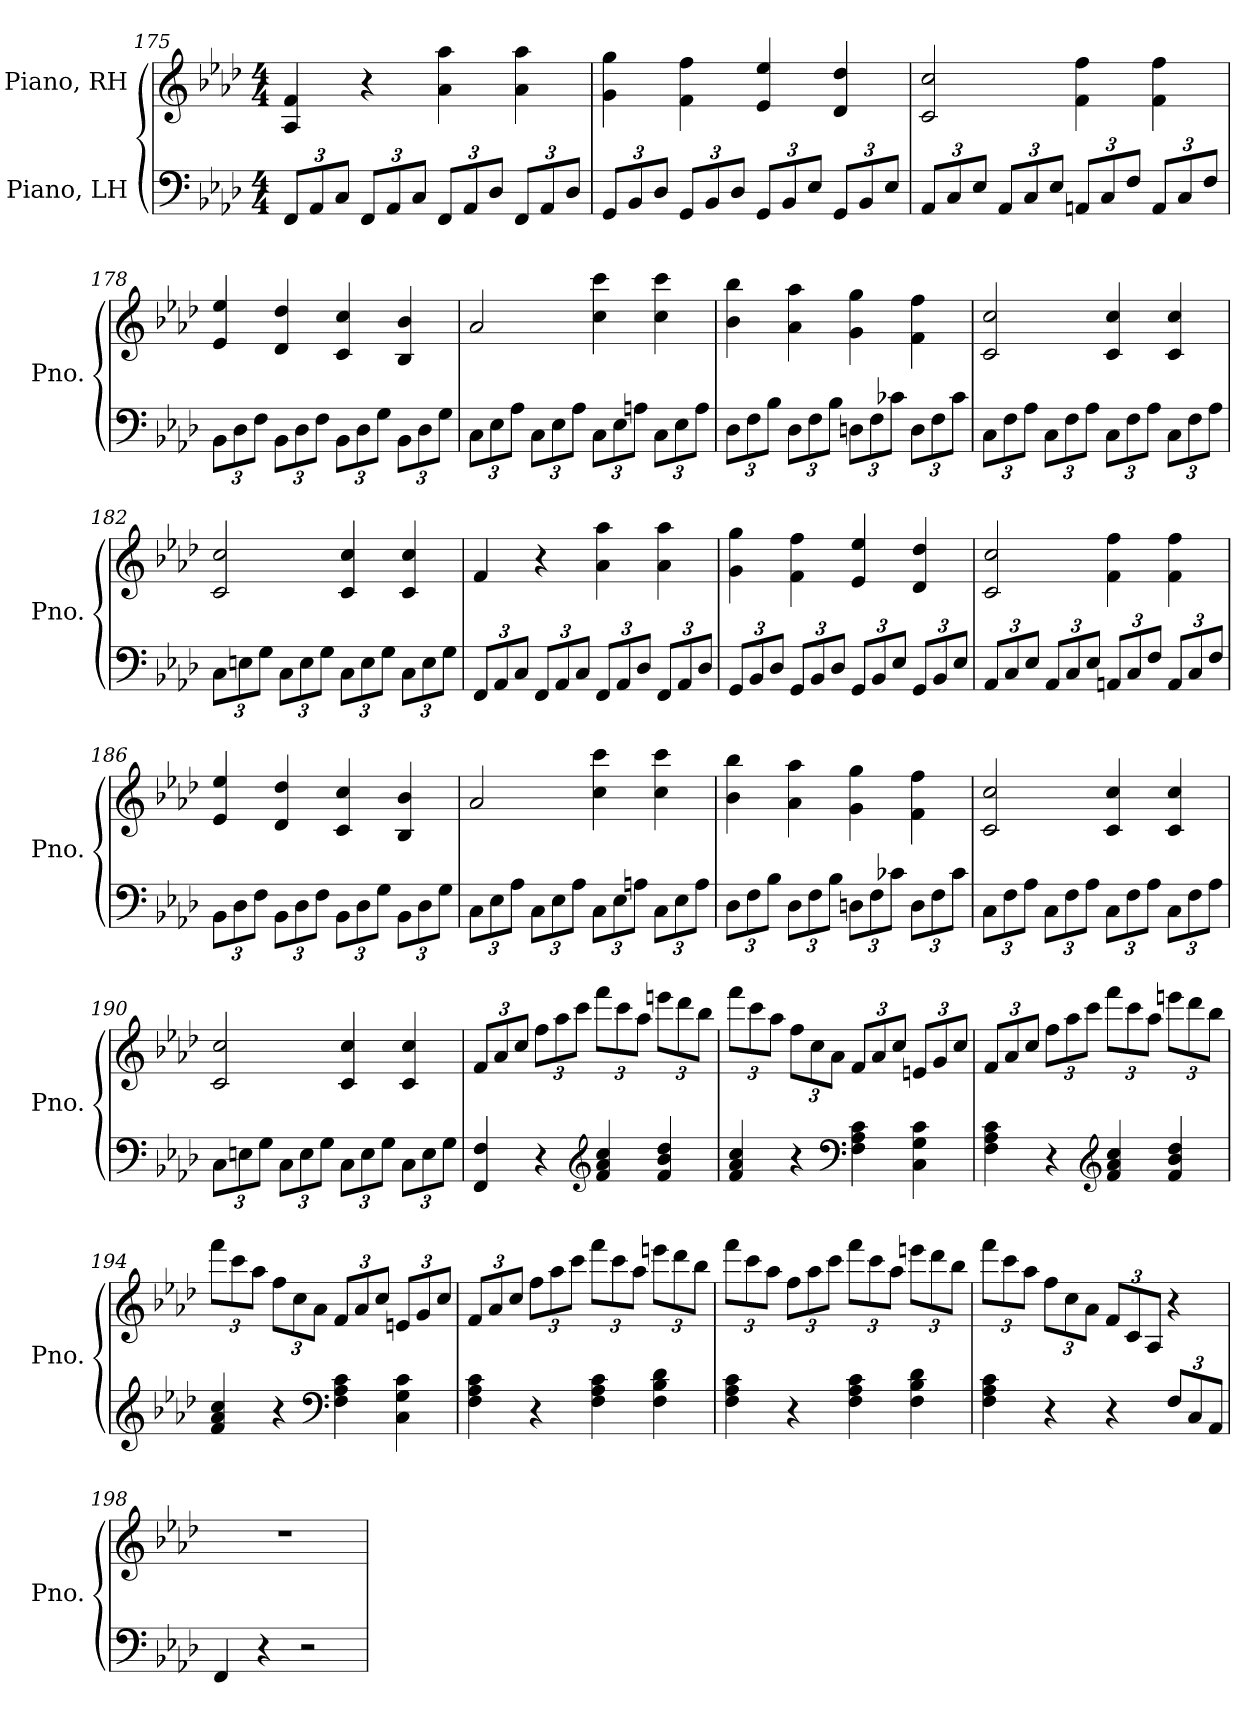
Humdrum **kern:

**kern	**kern
*part2	*part1
*staff2	*staff1
*I"Piano, LH	*I"Piano, RH
*I'Pno.	*I'Pno.
*clefF4	*clefG2
*k[b-e-a-d-]	*k[b-e-a-d-]
*M4/4	*M4/4
*Xbrackettup	*
=175	=175
12FF/L	4A-/ 4f/
12AA-/	.
12C/J	.
12FF/L	4r
12AA-/	.
12C/J	.
12FF/L	4a-\ 4aa-\
12AA-/	.
12D-/J	.
12FF/L	4a-\ 4aa-\
12AA-/	.
12D-/J	.
=176	=176
12GG/L	4g\ 4gg\
12BB-/	.
12D-/J	.
12GG/L	4f\ 4ff\
12BB-/	.
12D-/J	.
12GG/L	4e-/ 4ee-/
12BB-/	.
12E-/J	.
12GG/L	4d-/ 4dd-/
12BB-/	.
12E-/J	.
!!LO:LB:g=z
=177	=177
12AA-/L	2c/ 2cc/
12C/	.
12E-/J	.
12AA-/L	.
12C/	.
12E-/J	.
12AAn/L	4f\ 4ff\
12C/	.
12F/J	.
12AA/L	4f\ 4ff\
12C/	.
12F/J	.
=178	=178
12BB-\L	4e-/ 4ee-/
12D-\	.
12F\J	.
12BB-\L	4d-/ 4dd-/
12D-\	.
12F\J	.
12BB-\L	4c/ 4cc/
12D-\	.
12G\J	.
12BB-\L	4B-/ 4b-/
12D-\	.
12G\J	.
=179	=179
12C\L	2a-/
12E-\	.
12A-\J	.
12C\L	.
12E-\	.
12A-\J	.
12C\L	4cc\ 4ccc\
12E-\	.
12An\J	.
12C\L	4cc\ 4ccc\
12E-\	.
12A\J	.
!!LO:LB:g=z
=180	=180
12D-\L	4b-\ 4bb-\
12F\	.
12B-\J	.
12D-\L	4a-\ 4aa-\
12F\	.
12B-\J	.
12Dn\L	4g\ 4gg\
12F\	.
12c-X\J	.
12D\L	4f\ 4ff\
12F\	.
12c-\J	.
=181	=181
12C\L	2c/ 2cc/
12F\	.
12A-\J	.
12C\L	.
12F\	.
12A-\J	.
12C\L	4c/ 4cc/
12F\	.
12A-\J	.
12C\L	4c/ 4cc/
12F\	.
12A-\J	.
=182	=182
12C\L	2c/ 2cc/
12En\	.
12G\J	.
12C\L	.
12E\	.
12G\J	.
12C\L	4c/ 4cc/
12E\	.
12G\J	.
12C\L	4c/ 4cc/
12E\	.
12G\J	.
!!LO:LB:g=z
=183	=183
12FF/L	4f/
12AA-/	.
12C/J	.
12FF/L	4r
12AA-/	.
12C/J	.
12FF/L	4a-\ 4aa-\
12AA-/	.
12D-/J	.
12FF/L	4a-\ 4aa-\
12AA-/	.
12D-/J	.
=184	=184
12GG/L	4g\ 4gg\
12BB-/	.
12D-/J	.
12GG/L	4f\ 4ff\
12BB-/	.
12D-/J	.
12GG/L	4e-/ 4ee-/
12BB-/	.
12E-/J	.
12GG/L	4d-/ 4dd-/
12BB-/	.
12E-/J	.
=185	=185
12AA-/L	2c/ 2cc/
12C/	.
12E-/J	.
12AA-/L	.
12C/	.
12E-/J	.
12AAn/L	4f\ 4ff\
12C/	.
12F/J	.
12AA/L	4f\ 4ff\
12C/	.
12F/J	.
!!LO:LB:g=z
=186	=186
12BB-\L	4e-/ 4ee-/
12D-\	.
12F\J	.
12BB-\L	4d-/ 4dd-/
12D-\	.
12F\J	.
12BB-\L	4c/ 4cc/
12D-\	.
12G\J	.
12BB-\L	4B-/ 4b-/
12D-\	.
12G\J	.
=187	=187
12C\L	2a-/
12E-\	.
12A-\J	.
12C\L	.
12E-\	.
12A-\J	.
12C\L	4cc\ 4ccc\
12E-\	.
12An\J	.
12C\L	4cc\ 4ccc\
12E-\	.
12A\J	.
=188	=188
12D-\L	4b-\ 4bb-\
12F\	.
12B-\J	.
12D-\L	4a-\ 4aa-\
12F\	.
12B-\J	.
12Dn\L	4g\ 4gg\
12F\	.
12c-X\J	.
12D\L	4f\ 4ff\
12F\	.
12c-\J	.
!!LO:LB:g=z
=189	=189
12C\L	2c/ 2cc/
12F\	.
12A-\J	.
12C\L	.
12F\	.
12A-\J	.
12C\L	4c/ 4cc/
12F\	.
12A-\J	.
12C\L	4c/ 4cc/
12F\	.
12A-\J	.
=190	=190
12C\L	2c/ 2cc/
12En\	.
12G\J	.
12C\L	.
12E\	.
12G\J	.
12C\L	4c/ 4cc/
12E\	.
12G\J	.
12C\L	4c/ 4cc/
12E\	.
12G\J	.
=191	=191
*	*Xbrackettup
4FF/ 4F/	12f/L
.	12a-/
.	12cc/J
4r	12ff\L
.	12aa-\
.	12ccc\J
*clefG2	*
4f/ 4a-/ 4cc/	12fff\L
.	12ccc\
.	12aa-\J
4f/ 4b-/ 4dd-/	12eeen\L
.	12ddd-\
.	12bb-\J
!!LO:PB:g=z
=192	=192
4f/ 4a-/ 4cc/	12fff\L
.	12ccc\
.	12aa-\J
4r	12ff\L
.	12cc\
.	12a-\J
*clefF4	*
4F\ 4A-\ 4c\	12f/L
.	12a-/
.	12cc/J
4C\ 4G\ 4c\	12en/L
.	12g/
.	12cc/J
=193	=193
4F\ 4A-\ 4c\	12f/L
.	12a-/
.	12cc/J
4r	12ff\L
.	12aa-\
.	12ccc\J
*clefG2	*
4f/ 4a-/ 4cc/	12fff\L
.	12ccc\
.	12aa-\J
4f/ 4b-/ 4dd-/	12eeen\L
.	12ddd-\
.	12bb-\J
!!LO:LB:g=z
=194	=194
4f/ 4a-/ 4cc/	12fff\L
.	12ccc\
.	12aa-\J
4r	12ff\L
.	12cc\
.	12a-\J
*clefF4	*
4F\ 4A-\ 4c\	12f/L
.	12a-/
.	12cc/J
4C\ 4G\ 4c\	12en/L
.	12g/
.	12cc/J
=195	=195
4F\ 4A-\ 4c\	12f/L
.	12a-/
.	12cc/J
4r	12ff\L
.	12aa-\
.	12ccc\J
4F\ 4A-\ 4c\	12fff\L
.	12ccc\
.	12aa-\J
4F\ 4B-\ 4d-\	12eeen\L
.	12ddd-\
.	12bb-\J
!!LO:LB:g=z
=196	=196
4F\ 4A-\ 4c\	12fff\L
.	12ccc\
.	12aa-\J
4r	12ff\L
.	12aa-\
.	12ccc\J
4F\ 4A-\ 4c\	12fff\L
.	12ccc\
.	12aa-\J
4F\ 4B-\ 4d-\	12eeen\L
.	12ddd-\
.	12bb-\J
=197	=197
4F\ 4A-\ 4c\	12fff\L
.	12ccc\
.	12aa-\J
4r	12ff\L
.	12cc\
.	12a-\J
4r	12f/L
.	12c/
.	12A-/J
12F/L	4r
12C/	.
12AA-/J	.
=198	=198
4FF/	1r
4r	.
2r	.
=	=
*-	*-
